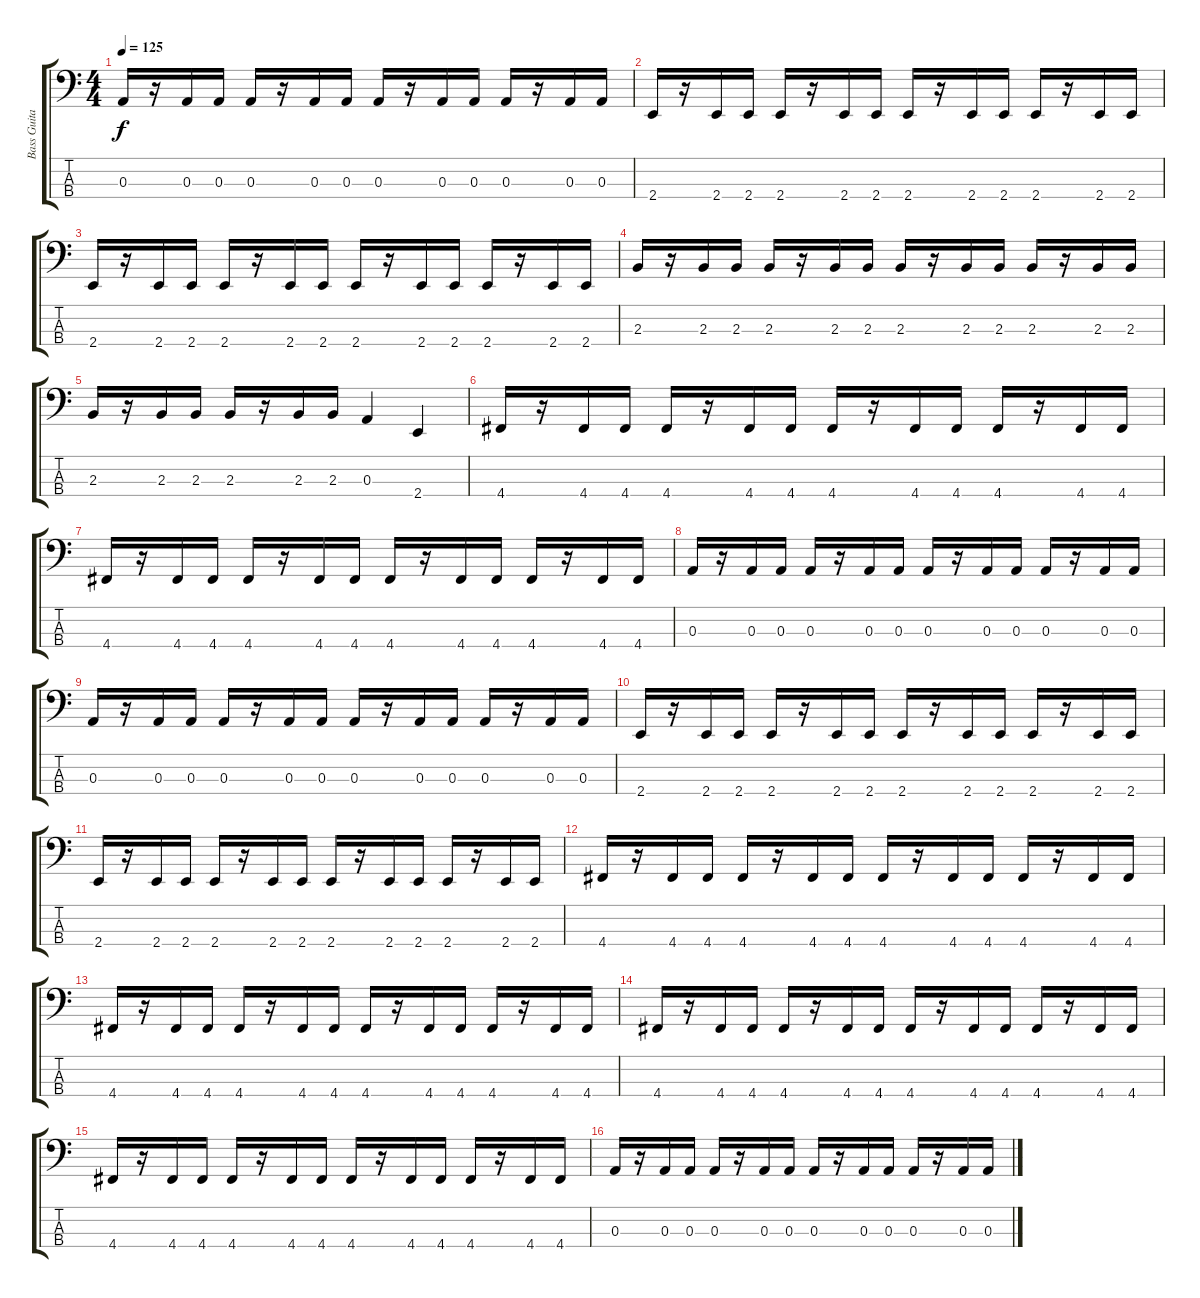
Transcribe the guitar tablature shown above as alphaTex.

\track ("Bass Guitar" "Bass Guita") {instrument fretlessbass}
\staff {score tabs}
\tuning (G2 D2 A1 D1) {hide}
\ts (4 4)
\tempo 125
\clef f4
\ks c
0.3.16{dy f} r.16 0.3.16 0.3.16 0.3.16 r.16 0.3.16 0.3.16 0.3.16 r.16 0.3.16 0.3.16 0.3.16 r.16 0.3.16 0.3.16 |
2.4.16 r.16 2.4.16 2.4.16 2.4.16 r.16 2.4.16 2.4.16 2.4.16 r.16 2.4.16 2.4.16 2.4.16 r.16 2.4.16 2.4.16 |
2.4.16 r.16 2.4.16 2.4.16 2.4.16 r.16 2.4.16 2.4.16 2.4.16 r.16 2.4.16 2.4.16 2.4.16 r.16 2.4.16 2.4.16 |
2.3.16 r.16 2.3.16 2.3.16 2.3.16 r.16 2.3.16 2.3.16 2.3.16 r.16 2.3.16 2.3.16 2.3.16 r.16 2.3.16 2.3.16 |
2.3.16 r.16 2.3.16 2.3.16 2.3.16 r.16 2.3.16 2.3.16 0.3.4 2.4.4 |
4.4.16 r.16 4.4.16 4.4.16 4.4.16 r.16 4.4.16 4.4.16 4.4.16 r.16 4.4.16 4.4.16 4.4.16 r.16 4.4.16 4.4.16 |
4.4.16 r.16 4.4.16 4.4.16 4.4.16 r.16 4.4.16 4.4.16 4.4.16 r.16 4.4.16 4.4.16 4.4.16 r.16 4.4.16 4.4.16 |
0.3.16 r.16 0.3.16 0.3.16 0.3.16 r.16 0.3.16 0.3.16 0.3.16 r.16 0.3.16 0.3.16 0.3.16 r.16 0.3.16 0.3.16 |
0.3.16 r.16 0.3.16 0.3.16 0.3.16 r.16 0.3.16 0.3.16 0.3.16 r.16 0.3.16 0.3.16 0.3.16 r.16 0.3.16 0.3.16 |
2.4.16 r.16 2.4.16 2.4.16 2.4.16 r.16 2.4.16 2.4.16 2.4.16 r.16 2.4.16 2.4.16 2.4.16 r.16 2.4.16 2.4.16 |
2.4.16 r.16 2.4.16 2.4.16 2.4.16 r.16 2.4.16 2.4.16 2.4.16 r.16 2.4.16 2.4.16 2.4.16 r.16 2.4.16 2.4.16 |
4.4.16 r.16 4.4.16 4.4.16 4.4.16 r.16 4.4.16 4.4.16 4.4.16 r.16 4.4.16 4.4.16 4.4.16 r.16 4.4.16 4.4.16 |
4.4.16 r.16 4.4.16 4.4.16 4.4.16 r.16 4.4.16 4.4.16 4.4.16 r.16 4.4.16 4.4.16 4.4.16 r.16 4.4.16 4.4.16 |
4.4.16 r.16 4.4.16 4.4.16 4.4.16 r.16 4.4.16 4.4.16 4.4.16 r.16 4.4.16 4.4.16 4.4.16 r.16 4.4.16 4.4.16 |
4.4.16 r.16 4.4.16 4.4.16 4.4.16 r.16 4.4.16 4.4.16 4.4.16 r.16 4.4.16 4.4.16 4.4.16 r.16 4.4.16 4.4.16 |
0.3.16 r.16 0.3.16 0.3.16 0.3.16 r.16 0.3.16 0.3.16 0.3.16 r.16 0.3.16 0.3.16 0.3.16 r.16 0.3.16 0.3.16
